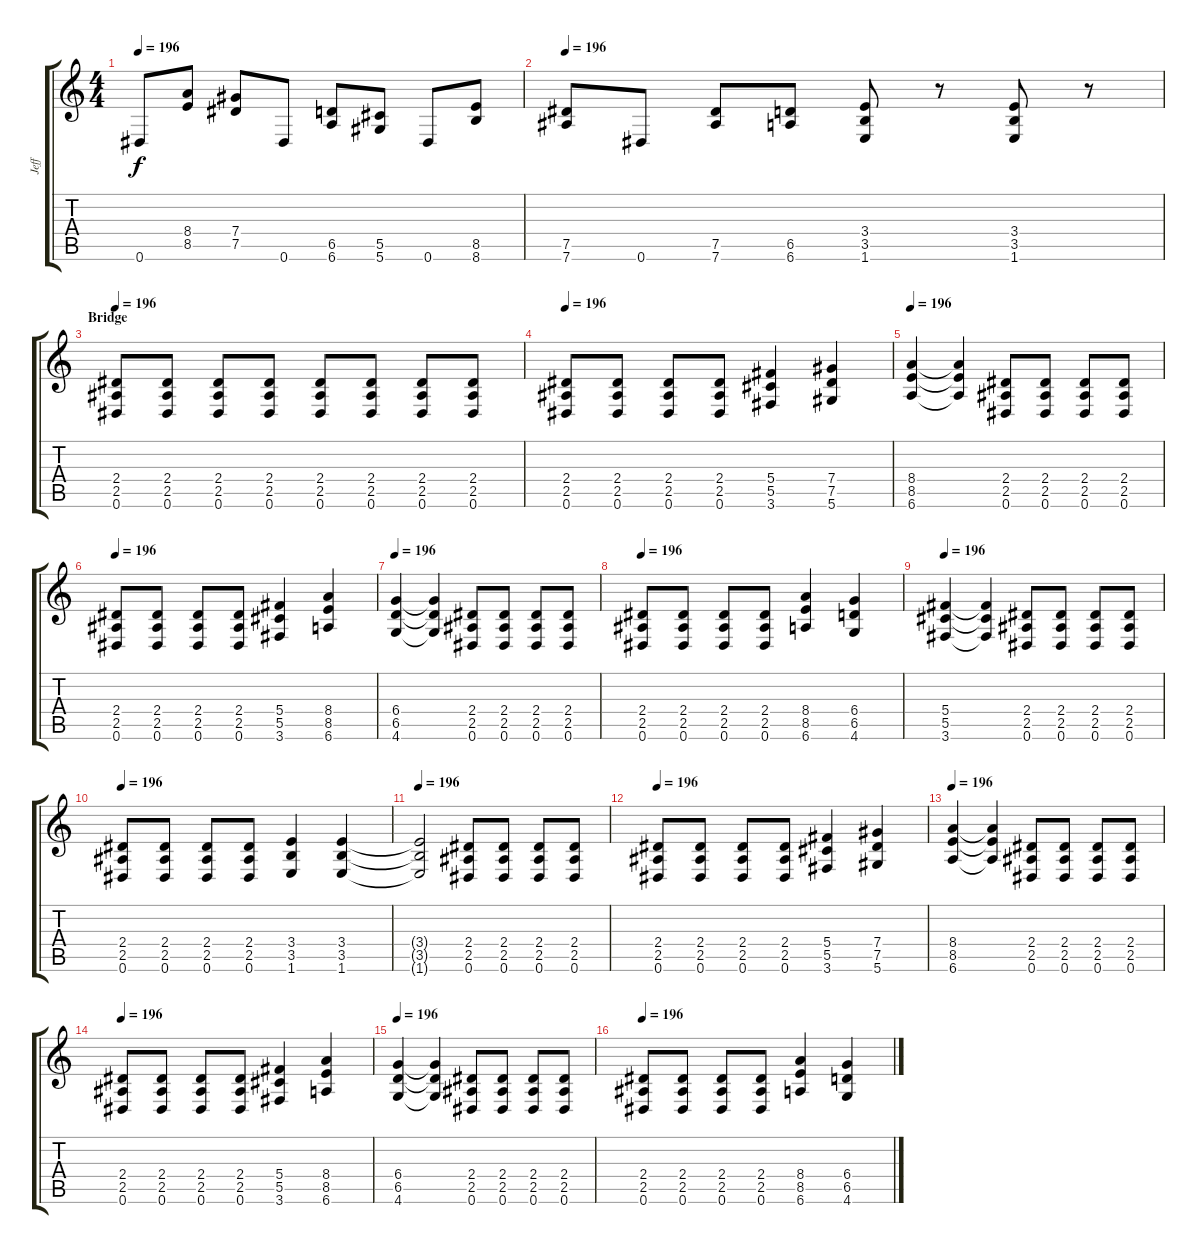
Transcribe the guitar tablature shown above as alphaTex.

\track ("Jeff" "Jeff") {instrument distortionguitar}
\staff {score tabs}
\tuning (Eb4 Bb3 Gb3 Db3 Ab2 Eb2) {hide}
\ts (4 4)
\tempo 196
\clef g2
\ks c
0.6.8{dy f} (8.4 8.5).8 (7.4 7.5).8 0.6.8 (6.5 6.6).8 (5.5 5.6).8 0.6.8 (8.5 8.6).8 |
\tempo 196
(7.5 7.6).8 0.6.8 (7.5 7.6).8 (6.5 6.6).8 (3.4 3.5 1.6).8 r.8 (3.4 3.5 1.6).8 r.8 |
\section ("" "Bridge")
\tempo 196
(2.4 2.5 0.6).8 (2.4 2.5 0.6).8 (2.4 2.5 0.6).8 (2.4 2.5 0.6).8 (2.4 2.5 0.6).8 (2.4 2.5 0.6).8 (2.4 2.5 0.6).8 (2.4 2.5 0.6).8 |
\tempo 196
(2.4 2.5 0.6).8 (2.4 2.5 0.6).8 (2.4 2.5 0.6).8 (2.4 2.5 0.6).8 (5.4 5.5 3.6).4 (7.4 7.5 5.6).4 |
\tempo 196
(8.4 8.5 6.6).4 (8.4{t} 8.5{t} 6.6{t}).4 (2.4 2.5 0.6).8 (2.4 2.5 0.6).8 (2.4 2.5 0.6).8 (2.4 2.5 0.6).8 |
\tempo 196
(2.4 2.5 0.6).8 (2.4 2.5 0.6).8 (2.4 2.5 0.6).8 (2.4 2.5 0.6).8 (5.4 5.5 3.6).4 (8.4 8.5 6.6).4 |
\tempo 196
(6.4 6.5 4.6).4 (6.4{t} 6.5{t} 4.6{t}).4 (2.4 2.5 0.6).8 (2.4 2.5 0.6).8 (2.4 2.5 0.6).8 (2.4 2.5 0.6).8 |
\tempo 196
(2.4 2.5 0.6).8 (2.4 2.5 0.6).8 (2.4 2.5 0.6).8 (2.4 2.5 0.6).8 (8.4 8.5 6.6).4 (6.4 6.5 4.6).4 |
\tempo 196
(5.4 5.5 3.6).4 (5.4{t} 5.5{t} 3.6{t}).4 (2.4 2.5 0.6).8 (2.4 2.5 0.6).8 (2.4 2.5 0.6).8 (2.4 2.5 0.6).8 |
\tempo 196
(2.4 2.5 0.6).8 (2.4 2.5 0.6).8 (2.4 2.5 0.6).8 (2.4 2.5 0.6).8 (3.4 3.5 1.6).4 (3.4 3.5 1.6).4 |
\tempo 196
(3.4{t} 3.5{t} 1.6{t}).2 (2.4 2.5 0.6).8 (2.4 2.5 0.6).8 (2.4 2.5 0.6).8 (2.4 2.5 0.6).8 |
\tempo 196
(2.4 2.5 0.6).8 (2.4 2.5 0.6).8 (2.4 2.5 0.6).8 (2.4 2.5 0.6).8 (5.4 5.5 3.6).4 (7.4 7.5 5.6).4 |
\tempo 196
(8.4 8.5 6.6).4 (8.4{t} 8.5{t} 6.6{t}).4 (2.4 2.5 0.6).8 (2.4 2.5 0.6).8 (2.4 2.5 0.6).8 (2.4 2.5 0.6).8 |
\tempo 196
(2.4 2.5 0.6).8 (2.4 2.5 0.6).8 (2.4 2.5 0.6).8 (2.4 2.5 0.6).8 (5.4 5.5 3.6).4 (8.4 8.5 6.6).4 |
\tempo 196
(6.4 6.5 4.6).4 (6.4{t} 6.5{t} 4.6{t}).4 (2.4 2.5 0.6).8 (2.4 2.5 0.6).8 (2.4 2.5 0.6).8 (2.4 2.5 0.6).8 |
\tempo 196
(2.4 2.5 0.6).8 (2.4 2.5 0.6).8 (2.4 2.5 0.6).8 (2.4 2.5 0.6).8 (8.4 8.5 6.6).4 (6.4 6.5 4.6).4
